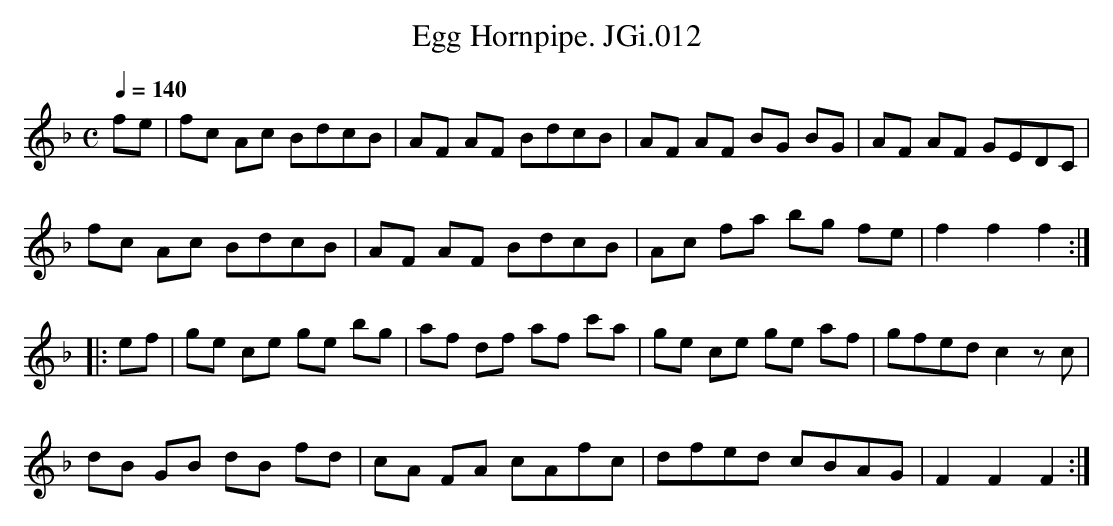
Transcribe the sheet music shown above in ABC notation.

X:1
T:Egg Hornpipe. JGi.012
M:C
L:1/8
Q:1/4=140
K:F
fe|fc Ac BdcB|AF AF BdcB|AF AF BG BG|AF AF GEDC|
fc Ac BdcB|AF AF BdcB|Ac fa bg fe|f2f2f2:|
|:ef|ge ce ge bg|af df af c'a|ge ce ge af|gfed c2zc|
dB GB dB fd|cA FA cAfc|dfed cBAG|F2F2F2:|
